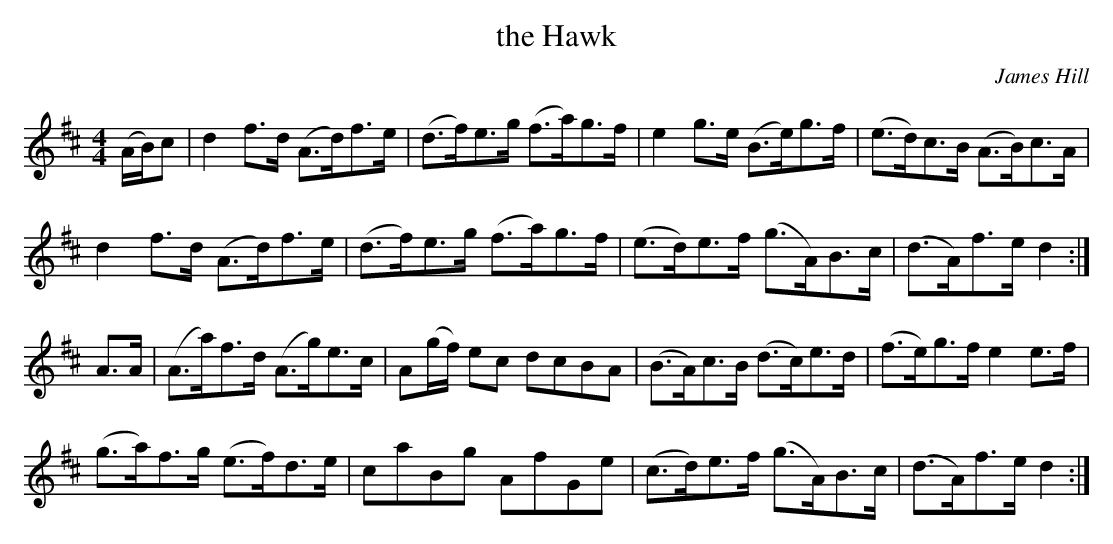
X:1
T: the Hawk
C:James Hill
M:4/4
L:1/8
K:D
(A/B/)c| d2  f>d (A>d)f>e|(d>f)e>g   (f>a)g>f| e2  g>e (B>e)g>f|(e>d)c>B (A>B)c>A|
         d2  f>d (A>d)f>e|(d>f)e>g   (f>a)g>f|(e>d)e>f (g>A)B>c|(d>A)f>e  d2    :|
 A>A   |(A>a)f>d (A>g)e>c| A(g/f/) ec dcBA   |(B>A)c>B (d>c)e>d|(f>e)g>f  e2  e>f|
        (g>a)f>g (e>f)d>e| caBg       AfGe   |(c>d)e>f (g>A)B>c|(d>A)f>e  d2    :|
